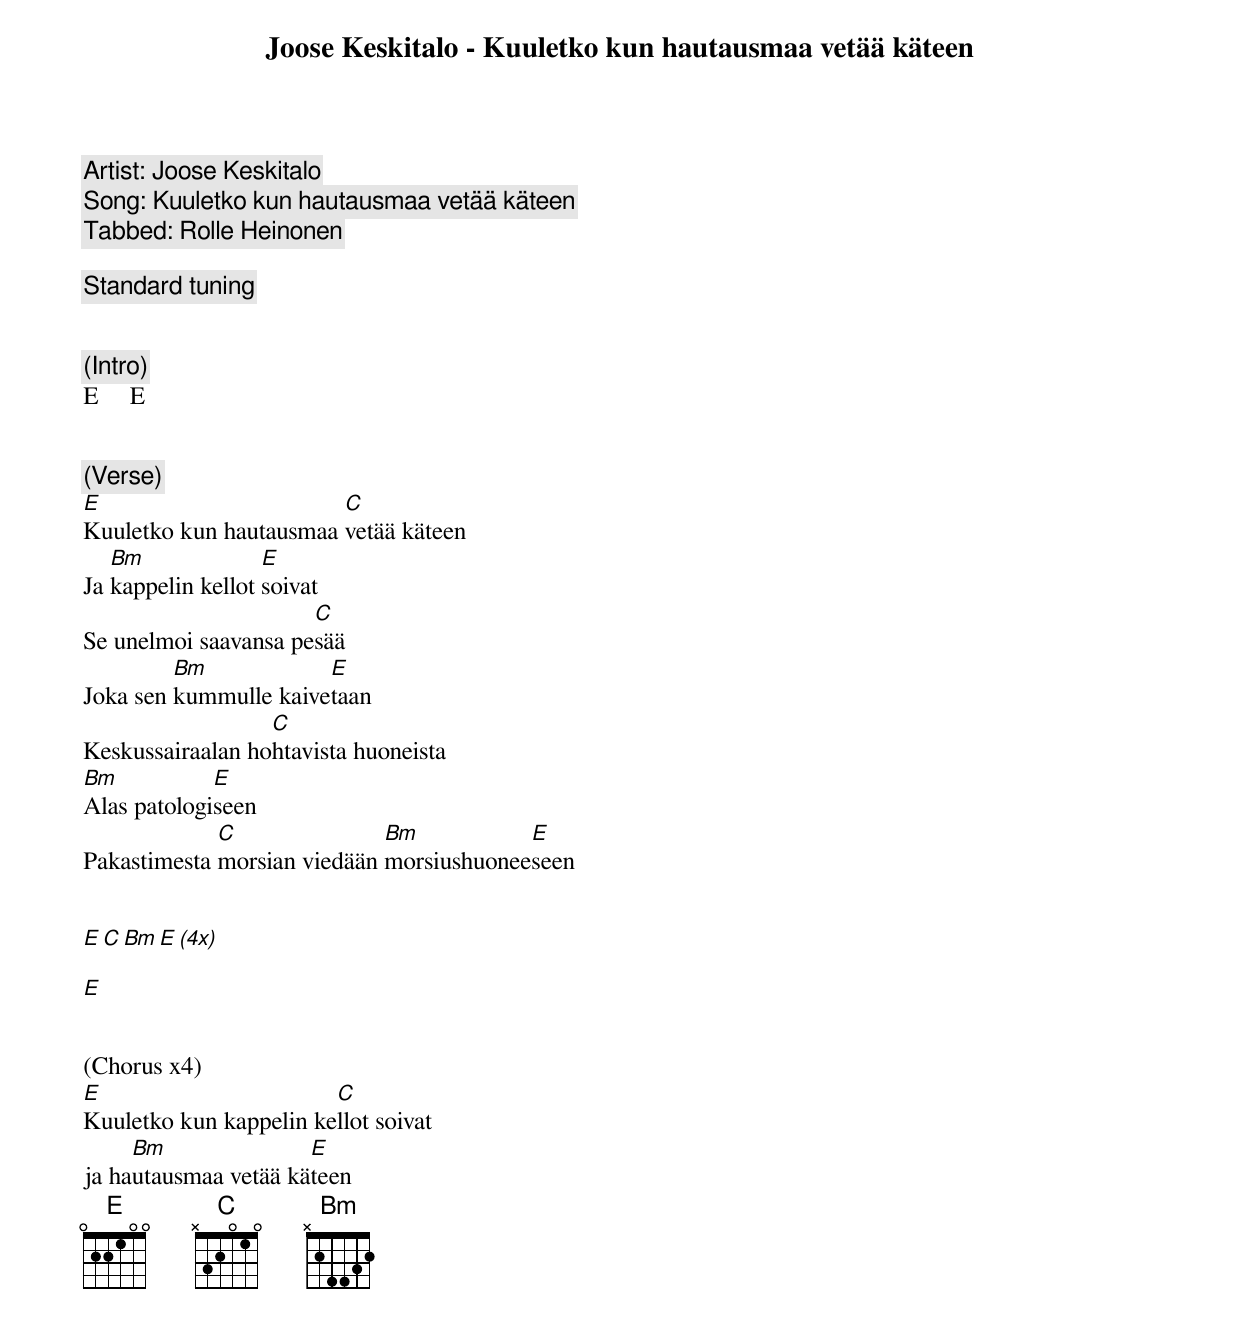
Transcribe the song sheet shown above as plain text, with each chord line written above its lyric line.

Joose Keskitalo - Kuuletko kun hautausmaa vetää käteen

Artist: Joose Keskitalo
Song: Kuuletko kun hautausmaa vetää käteen
Tabbed: Rolle Heinonen

Standard tuning


(Intro)
E     E


(Verse)
E                       C
Kuuletko kun hautausmaa vetää käteen
   Bm              E
Ja kappelin kellot soivat
                      C
Se unelmoi saavansa pesää
         Bm            E
Joka sen kummulle kaivetaan
                  C
Keskussairaalan hohtavista huoneista
Bm           E
Alas patologiseen
             C               Bm           E
Pakastimesta morsian viedään morsiushuoneeseen


E     C     Bm     E  (4x)

E


(Chorus x4)
E                       C
Kuuletko kun kappelin kellot soivat
     Bm               E
ja hautausmaa vetää käteen
